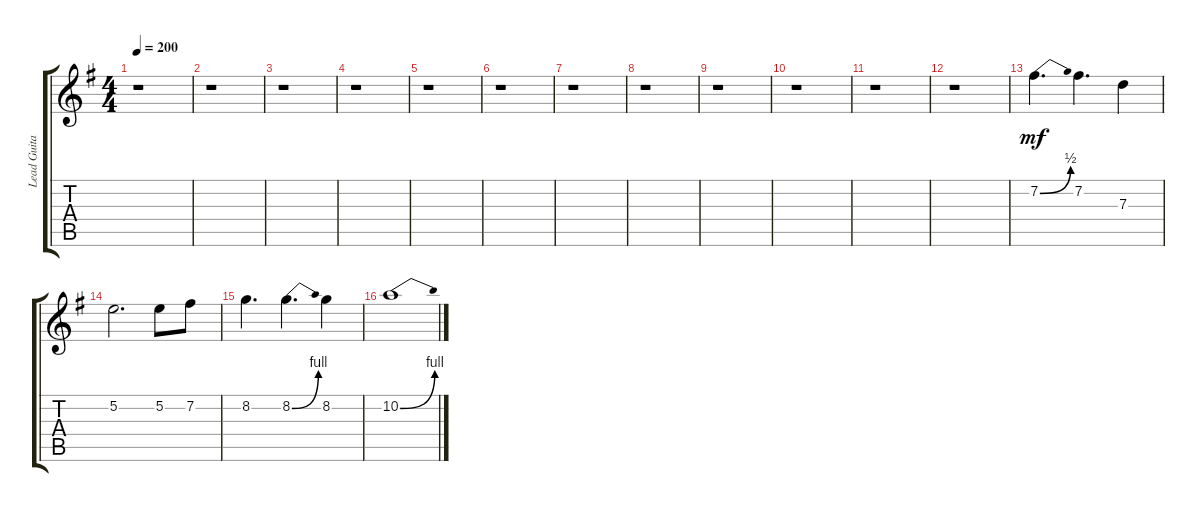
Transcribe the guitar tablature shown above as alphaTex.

\track ("Lead Guitar 1" "Lead Guita") {instrument distortionguitar}
\staff {score tabs}
\tuning (E4 B3 G3 D3 A2 E2) {hide}
\ts (4 4)
\tempo 200
\clef g2
\ks g
r.1{dy ff} |
r.1 |
r.1 |
r.1 |
r.1 |
r.1 |
r.1 |
r.1 |
r.1 |
r.1 |
r.1 |
r.1 |
7.2{be (bend 0 0 60 2)}.4{d dy mf} 7.2.4{d} 7.3.4 |
5.2.2{d} 5.2.8 7.2.8 |
8.2.4{d} 8.2{be (bend 0 0 60 4)}.4{d} 8.2.4 |
10.2{be (bend 0 0 60 4)}.1
